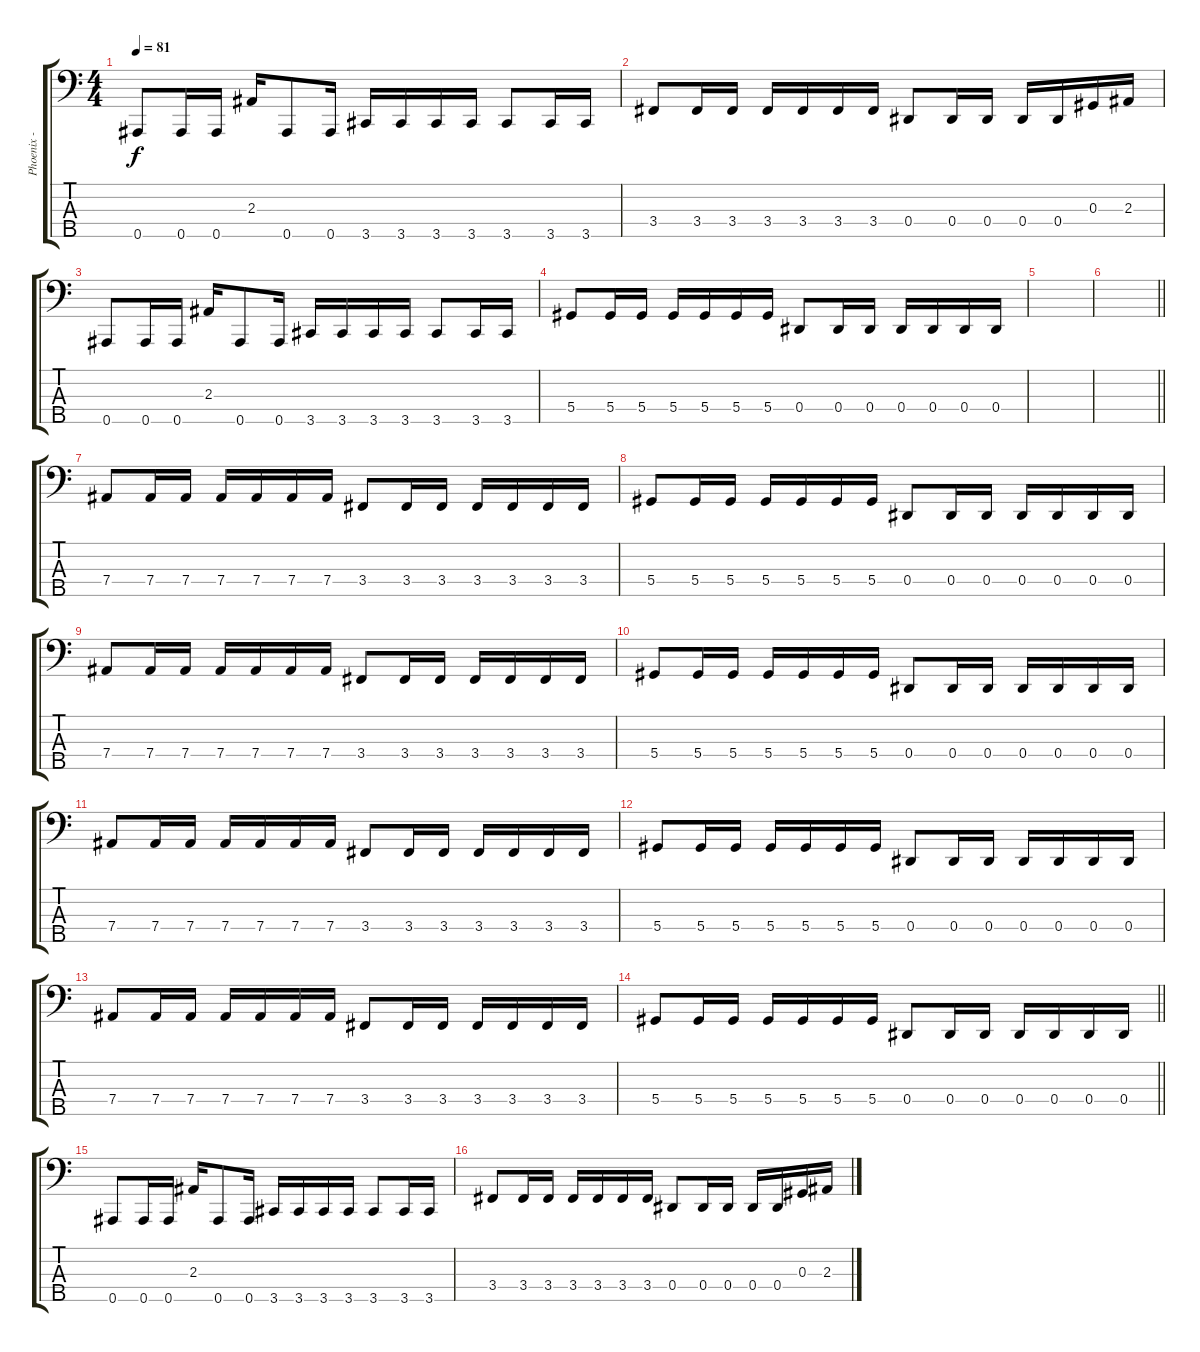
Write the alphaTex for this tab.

\track ("Phoenix - 5 string Bass" "Phoenix - ") {instrument electricbassfinger}
\staff {score tabs}
\tuning (Gb2 Db2 Ab1 Eb1 Bb0) {hide}
\ts (4 4)
\tempo 81
\clef f4
\ks c
0.5.8{dy f volume 16 instrument electricbassfinger} 0.5.16 0.5.16 2.3.16 0.5.8 0.5.16 3.5.16 3.5.16 3.5.16 3.5.16 3.5.8 3.5.16 3.5.16 |
3.4.8 3.4.16 3.4.16 3.4.16 3.4.16 3.4.16 3.4.16 0.4.8 0.4.16 0.4.16 0.4.16 0.4.16 0.3.16 2.3.16 |
0.5.8{volume 16 instrument electricbassfinger} 0.5.16 0.5.16 2.3.16 0.5.8 0.5.16 3.5.16 3.5.16 3.5.16 3.5.16 3.5.8 3.5.16 3.5.16 |
5.4.8 5.4.16 5.4.16 5.4.16 5.4.16 5.4.16 5.4.16 0.4.8 0.4.16 0.4.16 0.4.16 0.4.16 0.4.16 0.4.16 |
|
\barLineRight lightlight
|
7.4.8{volume 12 instrument electricbasspick} 7.4.16 7.4.16 7.4.16 7.4.16 7.4.16 7.4.16 3.4.8 3.4.16 3.4.16 3.4.16 3.4.16 3.4.16 3.4.16 |
5.4.8{volume 12 instrument electricbasspick} 5.4.16 5.4.16 5.4.16 5.4.16 5.4.16 5.4.16 0.4.8 0.4.16 0.4.16 0.4.16 0.4.16 0.4.16 0.4.16 |
7.4.8{volume 12 instrument electricbasspick} 7.4.16 7.4.16 7.4.16 7.4.16 7.4.16 7.4.16 3.4.8 3.4.16 3.4.16 3.4.16 3.4.16 3.4.16 3.4.16 |
5.4.8{volume 12 instrument electricbasspick} 5.4.16 5.4.16 5.4.16 5.4.16 5.4.16 5.4.16 0.4.8 0.4.16 0.4.16 0.4.16 0.4.16 0.4.16 0.4.16 |
7.4.8{volume 12 instrument electricbasspick} 7.4.16 7.4.16 7.4.16 7.4.16 7.4.16 7.4.16 3.4.8 3.4.16 3.4.16 3.4.16 3.4.16 3.4.16 3.4.16 |
5.4.8{volume 12 instrument electricbasspick} 5.4.16 5.4.16 5.4.16 5.4.16 5.4.16 5.4.16 0.4.8 0.4.16 0.4.16 0.4.16 0.4.16 0.4.16 0.4.16 |
7.4.8{volume 12 instrument electricbasspick} 7.4.16 7.4.16 7.4.16 7.4.16 7.4.16 7.4.16 3.4.8 3.4.16 3.4.16 3.4.16 3.4.16 3.4.16 3.4.16 |
\barLineRight lightlight
5.4.8{volume 12 instrument electricbasspick} 5.4.16 5.4.16 5.4.16 5.4.16 5.4.16 5.4.16 0.4.8 0.4.16 0.4.16 0.4.16 0.4.16 0.4.16 0.4.16 |
0.5.8{volume 16 instrument electricbassfinger} 0.5.16 0.5.16 2.3.16 0.5.8 0.5.16 3.5.16 3.5.16 3.5.16 3.5.16 3.5.8 3.5.16 3.5.16 |
3.4.8 3.4.16 3.4.16 3.4.16 3.4.16 3.4.16 3.4.16 0.4.8 0.4.16 0.4.16 0.4.16 0.4.16 0.3.16 2.3.16
